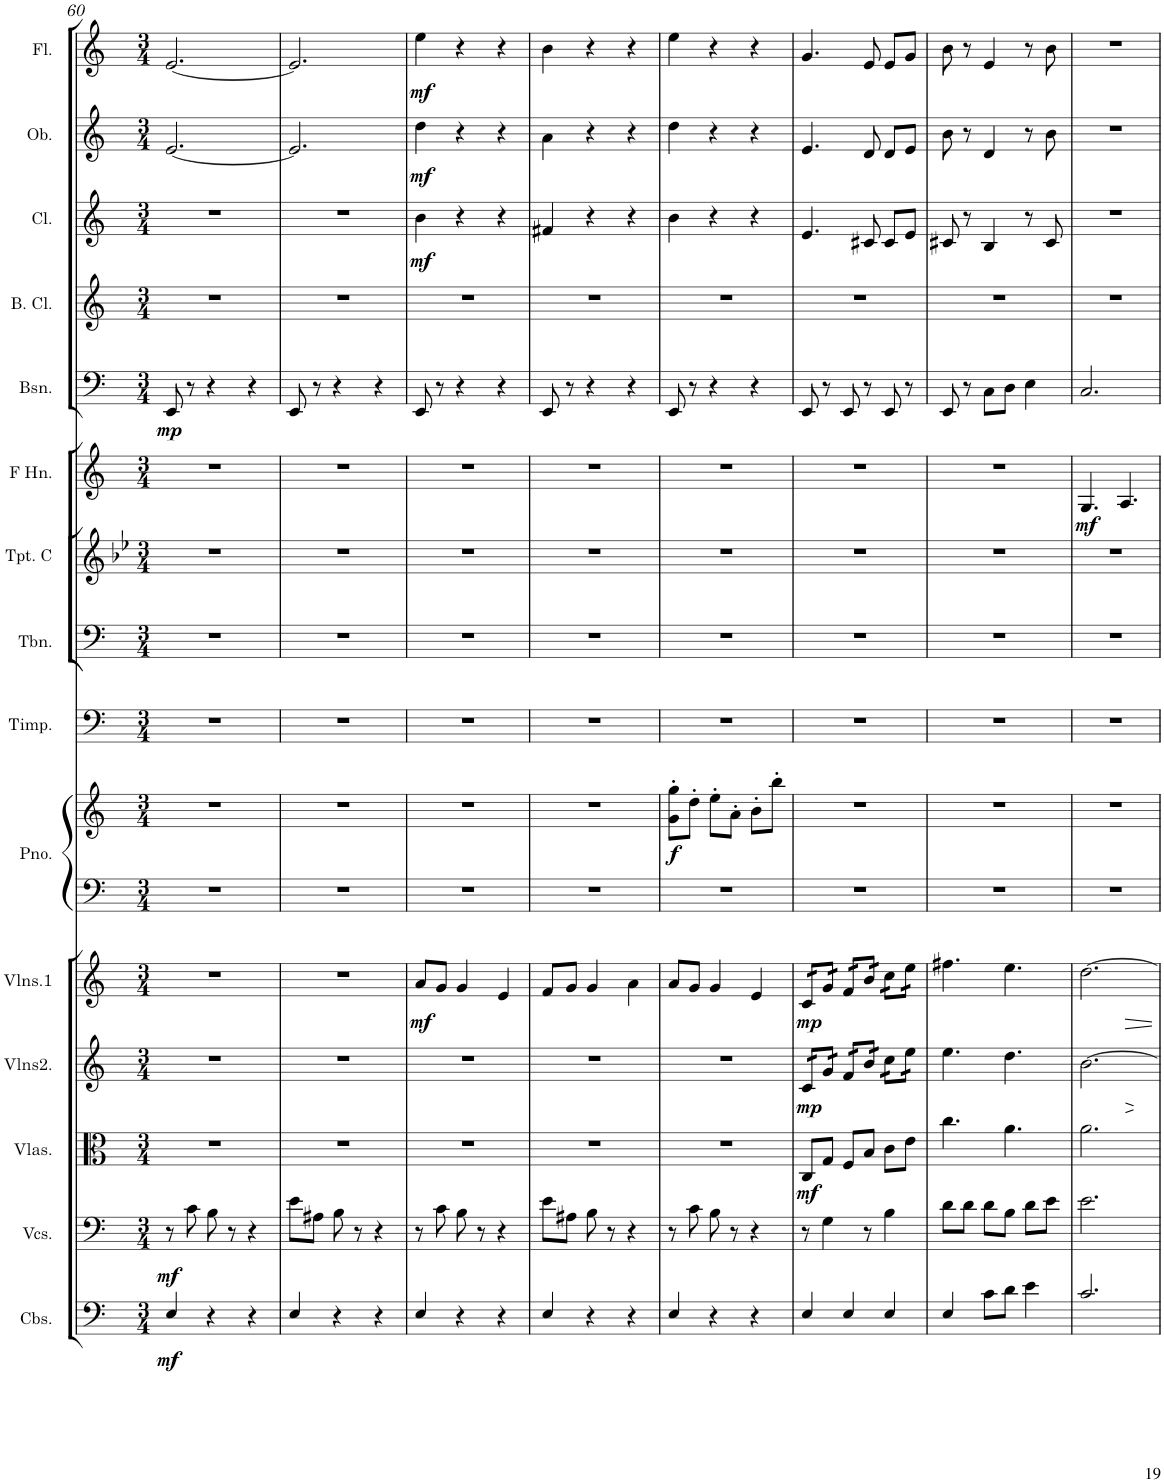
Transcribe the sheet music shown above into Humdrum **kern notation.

**kern	**dynam	**kern	**dynam	**kern	**dynam	**kern	**dynam	**kern	**dynam	**kern	**kern	**dynam	**kern	**kern	**kern	**kern	**dynam	**kern	**dynam	**kern	**kern	**dynam	**kern	**dynam	**kern	**dynam
*part15	*part15	*part14	*part14	*part13	*part13	*part12	*part12	*part11	*part11	*part10	*part10	*part10	*part9	*part8	*part7	*part6	*part6	*part5	*part5	*part4	*part3	*part3	*part2	*part2	*part1	*part1
*staff16	*staff16	*staff15	*staff15	*staff14	*staff14	*staff13	*staff13	*staff12	*staff12	*staff11	*staff10	*staff10/11	*staff9	*staff8	*staff7	*staff6	*staff6	*staff5	*staff5	*staff4	*staff3	*staff3	*staff2	*staff2	*staff1	*staff1
*I"Contrabass Section	*	*I"Violoncello Section	*	*I"Viola Section	*	*I"Violin Section2	*	*I"Violin Section1	*	*I"Grand Piano	*	*	*I"Timpani	*I"Trombone	*I"Trumpet C	*I"French Horn	*	*I"Bassoon	*	*I"Bass Clarinet	*I"Clarinet A	*	*I"Oboe	*	*I"Flute	*
*I'Cbs.	*	*I'Vcs.	*	*I'Vlas.	*	*I'Vlns2.	*	*I'Vlns.1	*	*I'Pno.	*	*	*I'Timp.	*I'Tbn.	*I'Tpt. C	*I'F Hn.	*	*I'Bsn.	*	*I'B. Cl.	*I'Cl. A	*	*I'Ob.	*	*I'Fl.	*
!!LO:PB:g=z
*clefF4	*	*clefF4	*	*clefC3	*	*clefG2	*	*clefG2	*	*clefF4	*clefG2	*	*clefF4	*clefF4	*clefG2	*clefG2	*	*clefF4	*	*clefG2	*clefG2	*	*clefG2	*	*clefG2	*
*Trd7c12	*	*	*	*	*	*	*	*	*	*	*	*	*	*	*Trd1c2	*Trd4c7	*	*	*	*Trd8c14	*Trd1c2	*	*	*	*	*
*k[]	*	*k[]	*	*k[]	*	*k[]	*	*k[]	*	*k[]	*k[]	*	*k[]	*k[]	*k[b-e-]	*k[]	*	*k[]	*	*k[]	*k[]	*	*k[]	*	*k[]	*
*a:	*	*a:	*	*a:	*	*a:	*	*a:	*	*a:	*a:	*	*a:	*a:	*g:	*a:	*	*a:	*	*a:	*a:	*	*a:	*	*a:	*
*M3/4	*	*M3/4	*	*M3/4	*	*M3/4	*	*M3/4	*	*M3/4	*M3/4	*	*M3/4	*M3/4	*M3/4	*M3/4	*	*M3/4	*	*M3/4	*M3/4	*	*M3/4	*	*M3/4	*
=60	=60	=60	=60	=60	=60	=60	=60	=60	=60	=60	=60	=60	=60	=60	=60	=60	=60	=60	=60	=60	=60	=60	=60	=60	=60	=60
!	!LO:DY:b	!	!LO:DY:b	!	!	!	!	!	!	!	!	!	!	!	!	!	!	!	!LO:DY:b	!	!	!	!	!	!	!
4E/	mf	8r	mf	2.r	.	2.r	.	2.r	.	2.r	2.r	.	2.r	2.r	2.r	2.r	.	8EE/	mp	2.r	2.r	.	[2.e/	.	[2.e/	.
.	.	8c\	.	.	.	.	.	.	.	.	.	.	.	.	.	.	.	8r	.	.	.	.	.	.	.	.
4r	.	8B\	.	.	.	.	.	.	.	.	.	.	.	.	.	.	.	4r	.	.	.	.	.	.	.	.
.	.	8r	.	.	.	.	.	.	.	.	.	.	.	.	.	.	.	.	.	.	.	.	.	.	.	.
4r	.	4r	.	.	.	.	.	.	.	.	.	.	.	.	.	.	.	4r	.	.	.	.	.	.	.	.
=61	=61	=61	=61	=61	=61	=61	=61	=61	=61	=61	=61	=61	=61	=61	=61	=61	=61	=61	=61	=61	=61	=61	=61	=61	=61	=61
4E/	.	8e\L	.	2.r	.	2.r	.	2.r	.	2.r	2.r	.	2.r	2.r	2.r	2.r	.	8EE/	.	2.r	2.r	.	2.e/]	.	2.e/]	.
.	.	8A#X\J	.	.	.	.	.	.	.	.	.	.	.	.	.	.	.	8r	.	.	.	.	.	.	.	.
4r	.	8B\	.	.	.	.	.	.	.	.	.	.	.	.	.	.	.	4r	.	.	.	.	.	.	.	.
.	.	8r	.	.	.	.	.	.	.	.	.	.	.	.	.	.	.	.	.	.	.	.	.	.	.	.
4r	.	4r	.	.	.	.	.	.	.	.	.	.	.	.	.	.	.	4r	.	.	.	.	.	.	.	.
=62	=62	=62	=62	=62	=62	=62	=62	=62	=62	=62	=62	=62	=62	=62	=62	=62	=62	=62	=62	=62	=62	=62	=62	=62	=62	=62
!	!	!	!	!	!	!	!	!	!LO:DY:b	!	!	!	!	!	!	!	!	!	!	!	!	!LO:DY:b	!	!LO:DY:b	!	!LO:DY:b
4E/	.	8r	.	2.r	.	2.r	.	8a/L	mf	2.r	2.r	.	2.r	2.r	2.r	2.r	.	8EE/	.	2.r	4b\	mf	4dd\	mf	4ee\	mf
.	.	8c\	.	.	.	.	.	8g/J	.	.	.	.	.	.	.	.	.	8r	.	.	.	.	.	.	.	.
4r	.	8B\	.	.	.	.	.	4g/	.	.	.	.	.	.	.	.	.	4r	.	.	4r	.	4r	.	4r	.
.	.	8r	.	.	.	.	.	.	.	.	.	.	.	.	.	.	.	.	.	.	.	.	.	.	.	.
4r	.	4r	.	.	.	.	.	4e/	.	.	.	.	.	.	.	.	.	4r	.	.	4r	.	4r	.	4r	.
=63	=63	=63	=63	=63	=63	=63	=63	=63	=63	=63	=63	=63	=63	=63	=63	=63	=63	=63	=63	=63	=63	=63	=63	=63	=63	=63
4E/	.	8e\L	.	2.r	.	2.r	.	8f/L	.	2.r	2.r	.	2.r	2.r	2.r	2.r	.	8EE/	.	2.r	4f#X/	.	4a\	.	4b\	.
.	.	8A#X\J	.	.	.	.	.	8g/J	.	.	.	.	.	.	.	.	.	8r	.	.	.	.	.	.	.	.
4r	.	8B\	.	.	.	.	.	4g/	.	.	.	.	.	.	.	.	.	4r	.	.	4r	.	4r	.	4r	.
.	.	8r	.	.	.	.	.	.	.	.	.	.	.	.	.	.	.	.	.	.	.	.	.	.	.	.
4r	.	4r	.	.	.	.	.	4a\	.	.	.	.	.	.	.	.	.	4r	.	.	4r	.	4r	.	4r	.
=64	=64	=64	=64	=64	=64	=64	=64	=64	=64	=64	=64	=64	=64	=64	=64	=64	=64	=64	=64	=64	=64	=64	=64	=64	=64	=64
!	!	!	!	!	!	!	!	!	!	!	!	!LO:DY:b	!	!	!	!	!	!	!	!	!	!	!	!	!	!
4E/	.	8r	.	2.r	.	2.r	.	8a/L	.	2.r	8g\' 8gg\'L	f	2.r	2.r	2.r	2.r	.	8EE/	.	2.r	4b\	.	4dd\	.	4ee\	.
.	.	8c\	.	.	.	.	.	8g/J	.	.	8dd'\J	.	.	.	.	.	.	8r	.	.	.	.	.	.	.	.
4r	.	8B\	.	.	.	.	.	4g/	.	.	8ee'\L	.	.	.	.	.	.	4r	.	.	4r	.	4r	.	4r	.
.	.	8r	.	.	.	.	.	.	.	.	8a'\J	.	.	.	.	.	.	.	.	.	.	.	.	.	.	.
4r	.	4r	.	.	.	.	.	4e/	.	.	8b'\L	.	.	.	.	.	.	4r	.	.	4r	.	4r	.	4r	.
.	.	.	.	.	.	.	.	.	.	.	8bb'\J	.	.	.	.	.	.	.	.	.	.	.	.	.	.	.
=65	=65	=65	=65	=65	=65	=65	=65	=65	=65	=65	=65	=65	=65	=65	=65	=65	=65	=65	=65	=65	=65	=65	=65	=65	=65	=65
!	!	!	!	!	!LO:DY:b	!	!LO:DY:b	!	!LO:DY:b	!	!	!	!	!	!	!	!	!	!	!	!	!	!	!	!	!
*	*	*	*	*	*	*tremolo	*	*	*	*	*	*	*	*	*	*	*	*	*	*	*	*	*	*	*	*
*	*	*	*	*	*	*	*	*tremolo	*	*	*	*	*	*	*	*	*	*	*	*	*	*	*	*	*	*
4E/	.	8r	.	8C/L	mf	16c/LL	mp	16c/LL	mp	2.r	2.r	.	2.r	2.r	2.r	2.r	.	8EE/	.	2.r	4.e/	.	4.e/	.	4.g/	.
.	.	.	.	.	.	16c/	.	16c/	.	.	.	.	.	.	.	.	.	.	.	.	.	.	.	.	.	.
.	.	4G\	.	8G/J	.	16g/	.	16g/	.	.	.	.	.	.	.	.	.	8r	.	.	.	.	.	.	.	.
.	.	.	.	.	.	16g/JJ	.	16g/JJ	.	.	.	.	.	.	.	.	.	.	.	.	.	.	.	.	.	.
4E/	.	.	.	8F/L	.	16f/LL	.	16f/LL	.	.	.	.	.	.	.	.	.	8EE/	.	.	.	.	.	.	.	.
.	.	.	.	.	.	16f/	.	16f/	.	.	.	.	.	.	.	.	.	.	.	.	.	.	.	.	.	.
.	.	8r	.	8B/J	.	16b/	.	16b/	.	.	.	.	.	.	.	.	.	8r	.	.	8c#X/	.	8d/	.	8e/	.
.	.	.	.	.	.	16b/JJ	.	16b/JJ	.	.	.	.	.	.	.	.	.	.	.	.	.	.	.	.	.	.
4E/	.	4B\	.	8c\L	.	16cc\LL	.	16cc\LL	.	.	.	.	.	.	.	.	.	8EE/	.	.	8c#/L	.	8d/L	.	8e/L	.
.	.	.	.	.	.	16cc\	.	16cc\	.	.	.	.	.	.	.	.	.	.	.	.	.	.	.	.	.	.
.	.	.	.	8e\J	.	16ee\	.	16ee\	.	.	.	.	.	.	.	.	.	8r	.	.	8e/J	.	8e/J	.	8g/J	.
.	.	.	.	.	.	16ee\JJ	.	16ee\JJ	.	.	.	.	.	.	.	.	.	.	.	.	.	.	.	.	.	.
*	*	*	*	*	*	*	*	*Xtremolo	*	*	*	*	*	*	*	*	*	*	*	*	*	*	*	*	*	*
*	*	*	*	*	*	*Xtremolo	*	*	*	*	*	*	*	*	*	*	*	*	*	*	*	*	*	*	*	*
=66	=66	=66	=66	=66	=66	=66	=66	=66	=66	=66	=66	=66	=66	=66	=66	=66	=66	=66	=66	=66	=66	=66	=66	=66	=66	=66
4E/	.	8d\L	.	4.cc\	.	4.ee\	.	4.ff#X\	.	2.r	2.r	.	2.r	2.r	2.r	2.r	.	8EE/	.	2.r	8c#X/	.	8b\	.	8b\	.
.	.	8d\J	.	.	.	.	.	.	.	.	.	.	.	.	.	.	.	8r	.	.	8r	.	8r	.	8r	.
8c\L	.	8d\L	.	.	.	.	.	.	.	.	.	.	.	.	.	.	.	8C\L	.	.	4B/	.	4d/	.	4e/	.
8d\J	.	8B\J	.	4.a\	.	4.dd\	.	4.ee\	.	.	.	.	.	.	.	.	.	8D\J	.	.	.	.	.	.	.	.
4e\	.	8d\L	.	.	.	.	.	.	.	.	.	.	.	.	.	.	.	4E\	.	.	8r	.	8r	.	8r	.
.	.	8e\J	.	.	.	.	.	.	.	.	.	.	.	.	.	.	.	.	.	.	8c#/	.	8b\	.	8b\	.
=67	=67	=67	=67	=67	=67	=67	=67	=67	=67	=67	=67	=67	=67	=67	=67	=67	=67	=67	=67	=67	=67	=67	=67	=67	=67	=67
!	!	!	!	!	!	!	!	!	!	!	!	!	!	!	!	!	!LO:DY:b	!	!	!	!	!	!	!	!	!
2.c/	.	2.e\	.	2.a\	.	[2.b\	.	[2.dd\	.	2.r	2.r	.	2.r	2.r	2.r	4.G/	mf	2.C/	.	2.r	2.r	.	2.r	.	2.r	.
.	.	.	.	.	.	.	.	.	.	.	.	.	.	.	.	4.A/	.	.	.	.	.	.	.	.	.	.
=	=	=	=	=	=	=	=	=	=	=	=	=	=	=	=	=	=	=	=	=	=	=	=	=	=	=
*-	*-	*-	*-	*-	*-	*-	*-	*-	*-	*-	*-	*-	*-	*-	*-	*-	*-	*-	*-	*-	*-	*-	*-	*-	*-	*-
